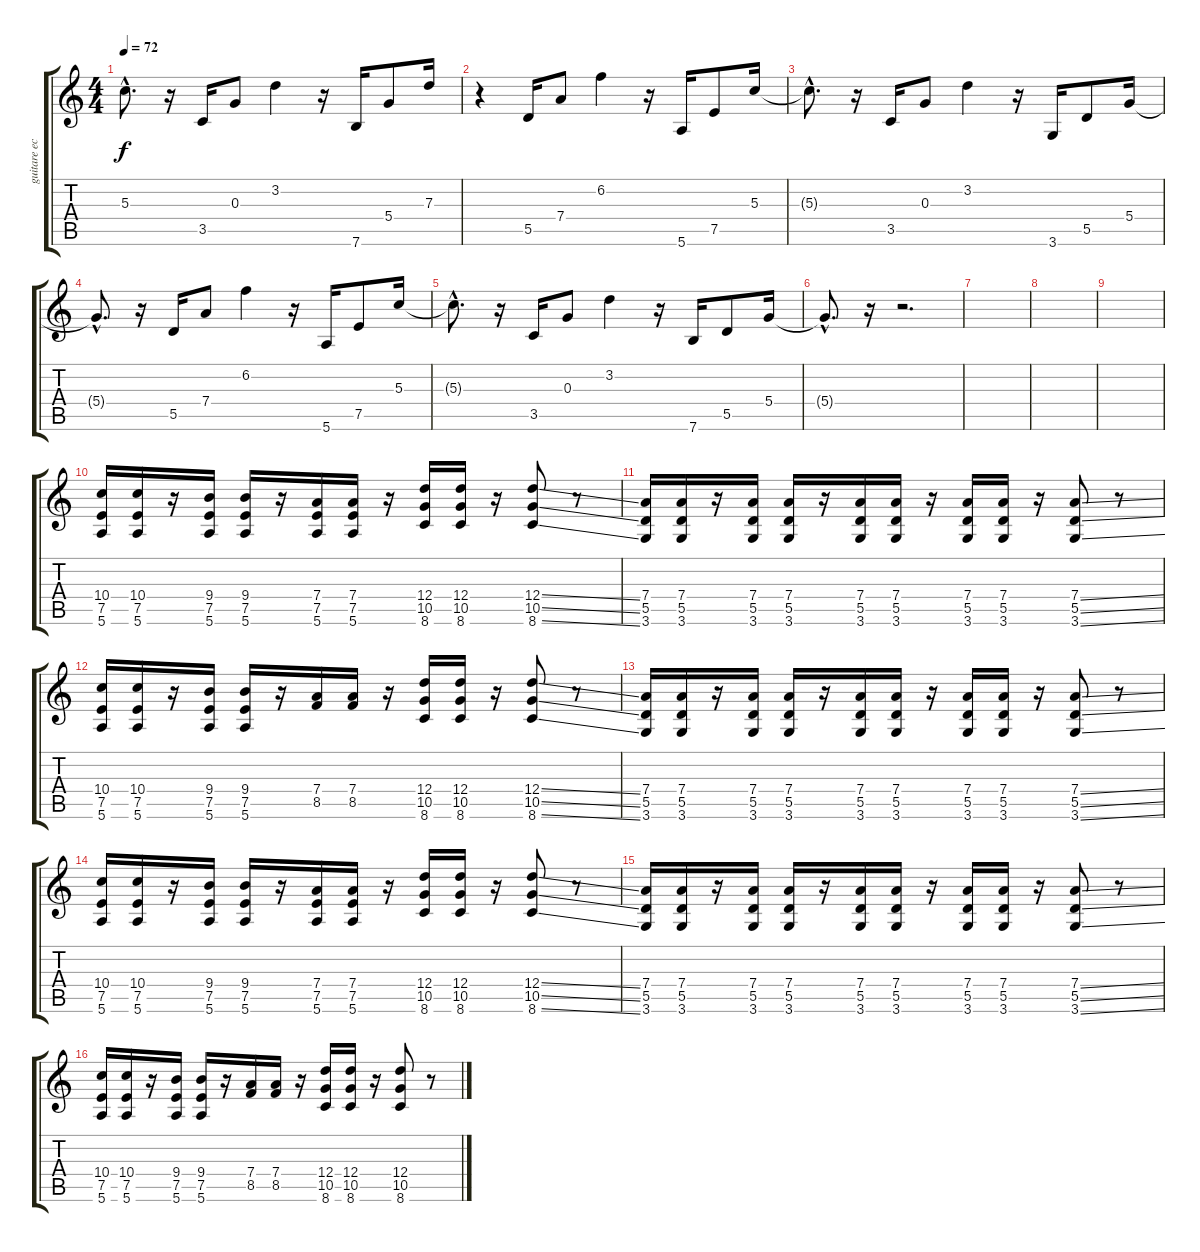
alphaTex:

\track ("guitare echo" "guitare ec") {instrument electricguitarjazz}
\staff {score tabs}
\tuning (E4 B3 G3 D3 A2 E2) {hide}
\ts (4 4)
\tempo 72
\clef g2
\ks c
5.3{hac t}.8{d dy f} r.16 3.5.16 0.3.8 3.2.4 r.16 7.6.16 5.4.8 7.3.16 |
r.4 5.5.16 7.4.8 6.2.4 r.16 5.6.16 7.5.8 5.3.16 |
5.3{hac t}.8{d} r.16 3.5.16 0.3.8 3.2.4 r.16 3.6.16 5.5.8 5.4.16 |
5.4{hac t}.8{d} r.16 5.5.16 7.4.8 6.2.4 r.16 5.6.16 7.5.8 5.3.16 |
5.3{hac t}.8{d} r.16 3.5.16 0.3.8 3.2.4 r.16 7.6.16 5.5.8 5.4.16 |
5.4{hac t}.8{d} r.16 r.2{d} |
|
|
|
(10.4 7.5 5.6).16 (10.4 7.5 5.6).16 r.16 (9.4 7.5 5.6).16 (9.4 7.5 5.6).16 r.16 (7.4 7.5 5.6).16 (7.4 7.5 5.6).16 r.16 (12.4 10.5 8.6).16 (12.4 10.5 8.6).16 r.16 (12.4{ss} 10.5{ss} 8.6{ss}).8 r.8 |
(7.4 5.5 3.6).16 (7.4 5.5 3.6).16 r.16 (7.4 5.5 3.6).16 (7.4 5.5 3.6).16 r.16 (7.4 5.5 3.6).16 (7.4 5.5 3.6).16 r.16 (7.4 5.5 3.6).16 (7.4 5.5 3.6).16 r.16 (7.4{ss} 5.5{ss} 3.6{ss}).8 r.8 |
(10.4 7.5 5.6).16 (10.4 7.5 5.6).16 r.16 (9.4 7.5 5.6).16 (9.4 7.5 5.6).16 r.16 (7.4 8.5).16 (7.4 8.5).16 r.16 (12.4 10.5 8.6).16 (12.4 10.5 8.6).16 r.16 (12.4{ss} 10.5{ss} 8.6{ss}).8 r.8 |
(7.4 5.5 3.6).16 (7.4 5.5 3.6).16 r.16 (7.4 5.5 3.6).16 (7.4 5.5 3.6).16 r.16 (7.4 5.5 3.6).16 (7.4 5.5 3.6).16 r.16 (7.4 5.5 3.6).16 (7.4 5.5 3.6).16 r.16 (7.4{ss} 5.5{ss} 3.6{ss}).8 r.8 |
(10.4 7.5 5.6).16 (10.4 7.5 5.6).16 r.16 (9.4 7.5 5.6).16 (9.4 7.5 5.6).16 r.16 (7.4 7.5 5.6).16 (7.4 7.5 5.6).16 r.16 (12.4 10.5 8.6).16 (12.4 10.5 8.6).16 r.16 (12.4{ss} 10.5{ss} 8.6{ss}).8 r.8 |
(7.4 5.5 3.6).16 (7.4 5.5 3.6).16 r.16 (7.4 5.5 3.6).16 (7.4 5.5 3.6).16 r.16 (7.4 5.5 3.6).16 (7.4 5.5 3.6).16 r.16 (7.4 5.5 3.6).16 (7.4 5.5 3.6).16 r.16 (7.4{ss} 5.5{ss} 3.6{ss}).8 r.8 |
(10.4 7.5 5.6).16 (10.4 7.5 5.6).16 r.16 (9.4 7.5 5.6).16 (9.4 7.5 5.6).16 r.16 (7.4 8.5).16 (7.4 8.5).16 r.16 (12.4 10.5 8.6).16 (12.4 10.5 8.6).16 r.16 (12.4{ss} 10.5{ss} 8.6{ss}).8 r.8
